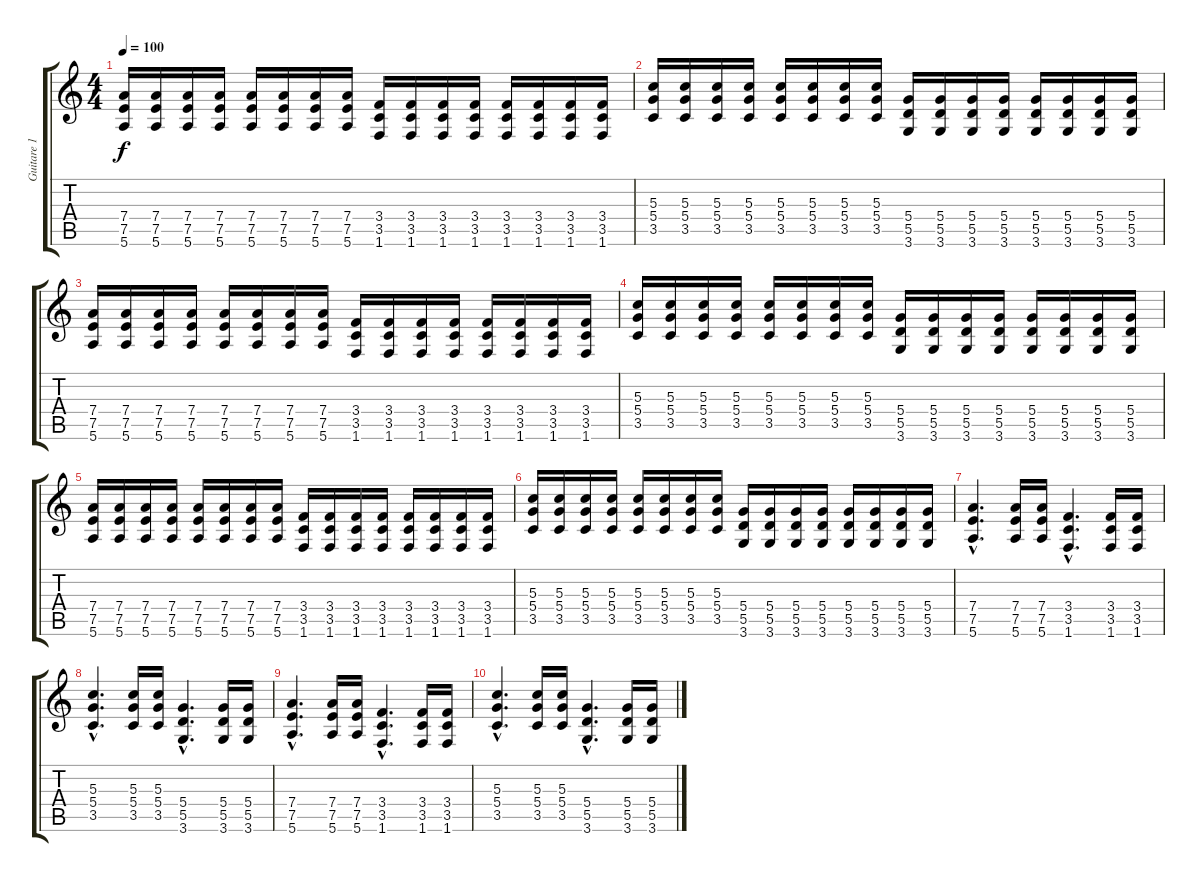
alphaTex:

\track ("Guitare 1" "Guitare 1") {instrument distortionguitar}
\staff {score tabs}
\tuning (E4 B3 G3 D3 A2 E2) {hide}
\ts (4 4)
\tempo 100
\clef g2
\ks c
(7.4 7.5 5.6).16{dy f instrument electricguitarmuted} (7.4 7.5 5.6).16 (7.4 7.5 5.6).16{instrument distortionguitar} (7.4 7.5 5.6).16{instrument electricguitarmuted} (7.4 7.5 5.6).16 (7.4 7.5 5.6).16 (7.4 7.5 5.6).16{instrument distortionguitar} (7.4 7.5 5.6).16 (3.4 3.5 1.6).16{instrument electricguitarmuted} (3.4 3.5 1.6).16 (3.4 3.5 1.6).16{instrument distortionguitar} (3.4 3.5 1.6).16{instrument electricguitarmuted} (3.4 3.5 1.6).16 (3.4 3.5 1.6).16 (3.4 3.5 1.6).16{instrument distortionguitar} (3.4 3.5 1.6).16 |
(5.3 5.4 3.5).16 (5.3 5.4 3.5).16 (5.3 5.4 3.5).16 (5.3 5.4 3.5).16 (5.3 5.4 3.5).16 (5.3 5.4 3.5).16 (5.3 5.4 3.5).16 (5.3 5.4 3.5).16 (5.4 5.5 3.6).16 (5.4 5.5 3.6).16 (5.4 5.5 3.6).16 (5.4 5.5 3.6).16 (5.4 5.5 3.6).16 (5.4 5.5 3.6).16 (5.4 5.5 3.6).16 (5.4 5.5 3.6).16 |
(7.4 7.5 5.6).16 (7.4 7.5 5.6).16 (7.4 7.5 5.6).16 (7.4 7.5 5.6).16 (7.4 7.5 5.6).16 (7.4 7.5 5.6).16 (7.4 7.5 5.6).16 (7.4 7.5 5.6).16 (3.4 3.5 1.6).16 (3.4 3.5 1.6).16 (3.4 3.5 1.6).16 (3.4 3.5 1.6).16 (3.4 3.5 1.6).16 (3.4 3.5 1.6).16 (3.4 3.5 1.6).16 (3.4 3.5 1.6).16 |
(5.3 5.4 3.5).16 (5.3 5.4 3.5).16 (5.3 5.4 3.5).16 (5.3 5.4 3.5).16 (5.3 5.4 3.5).16 (5.3 5.4 3.5).16 (5.3 5.4 3.5).16 (5.3 5.4 3.5).16 (5.4 5.5 3.6).16 (5.4 5.5 3.6).16 (5.4 5.5 3.6).16 (5.4 5.5 3.6).16 (5.4 5.5 3.6).16 (5.4 5.5 3.6).16 (5.4 5.5 3.6).16 (5.4 5.5 3.6).16 |
(7.4 7.5 5.6).16 (7.4 7.5 5.6).16 (7.4 7.5 5.6).16 (7.4 7.5 5.6).16 (7.4 7.5 5.6).16 (7.4 7.5 5.6).16 (7.4 7.5 5.6).16 (7.4 7.5 5.6).16 (3.4 3.5 1.6).16 (3.4 3.5 1.6).16 (3.4 3.5 1.6).16 (3.4 3.5 1.6).16 (3.4 3.5 1.6).16 (3.4 3.5 1.6).16 (3.4 3.5 1.6).16 (3.4 3.5 1.6).16 |
(5.3 5.4 3.5).16 (5.3 5.4 3.5).16 (5.3 5.4 3.5).16 (5.3 5.4 3.5).16 (5.3 5.4 3.5).16 (5.3 5.4 3.5).16 (5.3 5.4 3.5).16 (5.3 5.4 3.5).16 (5.4 5.5 3.6).16 (5.4 5.5 3.6).16 (5.4 5.5 3.6).16 (5.4 5.5 3.6).16 (5.4 5.5 3.6).16 (5.4 5.5 3.6).16 (5.4 5.5 3.6).16 (5.4 5.5 3.6).16 |
(7.4{hac} 7.5{hac} 5.6{hac}).4{d} (7.4 7.5 5.6).16 (7.4 7.5 5.6).16 (3.4{hac} 3.5{hac} 1.6{hac}).4{d} (3.4 3.5 1.6).16 (3.4 3.5 1.6).16 |
(5.3{hac} 5.4{hac} 3.5{hac}).4{d} (5.3 5.4 3.5).16 (5.3 5.4 3.5).16 (5.4{hac} 5.5{hac} 3.6{hac}).4{d} (5.4 5.5 3.6).16 (5.4 5.5 3.6).16 |
(7.4{hac} 7.5{hac} 5.6{hac}).4{d} (7.4 7.5 5.6).16 (7.4 7.5 5.6).16 (3.4{hac} 3.5{hac} 1.6{hac}).4{d} (3.4 3.5 1.6).16 (3.4 3.5 1.6).16 |
(5.3{hac} 5.4{hac} 3.5{hac}).4{d} (5.3 5.4 3.5).16 (5.3 5.4 3.5).16 (5.4{hac} 5.5{hac} 3.6{hac}).4{d} (5.4 5.5 3.6).16 (5.4 5.5 3.6).16
